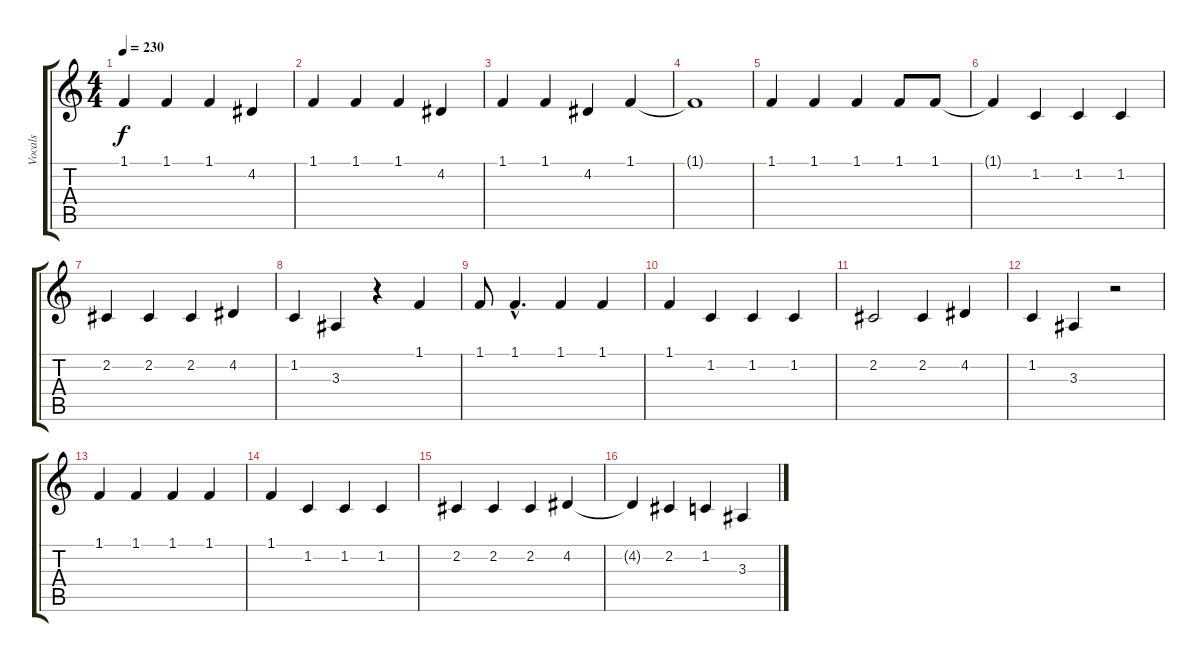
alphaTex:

\track ("Vocals" "Vocals") {instrument tenorsax}
\staff {score tabs}
\tuning (E4 B3 G3 D3 A2 E2) {hide}
\ts (4 4)
\tempo 230
\clef g2
\ks c
1.1.4{dy f} 1.1.4 1.1.4 4.2.4 |
1.1.4 1.1.4 1.1.4 4.2.4 |
1.1.4 1.1.4 4.2.4 1.1.4 |
1.1{t}.1 |
1.1.4 1.1.4 1.1.4 1.1.8 1.1.8 |
1.1{t}.4 1.2.4 1.2.4 1.2.4 |
2.2.4 2.2.4 2.2.4 4.2.4 |
1.2.4 3.3.4 r.4 1.1.4 |
1.1.8 1.1{hac}.4{d} 1.1.4 1.1.4 |
1.1.4 1.2.4 1.2.4 1.2.4 |
2.2.2 2.2.4 4.2.4 |
1.2.4 3.3.4 r.2 |
1.1.4 1.1.4 1.1.4 1.1.4 |
1.1.4 1.2.4 1.2.4 1.2.4 |
2.2.4 2.2.4 2.2.4 4.2.4 |
4.2{t}.4 2.2.4 1.2.4 3.3.4
